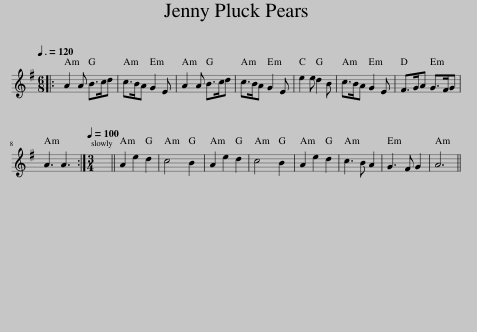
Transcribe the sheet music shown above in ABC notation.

X:1
L:1/8
Q:3/8=120
M:6/8
I:linebreak $
K:G
V:1 treble
V:1
|: A2 A B>cd | c>BA G2 E | A2 A B>cd | c>BA G2 E | e2 e d2 B | %5
 c>BA G2 E | F>GA G>FG |$ A3 A3 :|[M:3/4][Q:1/4=100] x6 || A2 e2 d2 | %10
 c4 B2 | A2 e2 d2 | c4 B2 | A2 e2 d2 | c3 B A2 | %15
 G3 F G2 | A6 || %17
